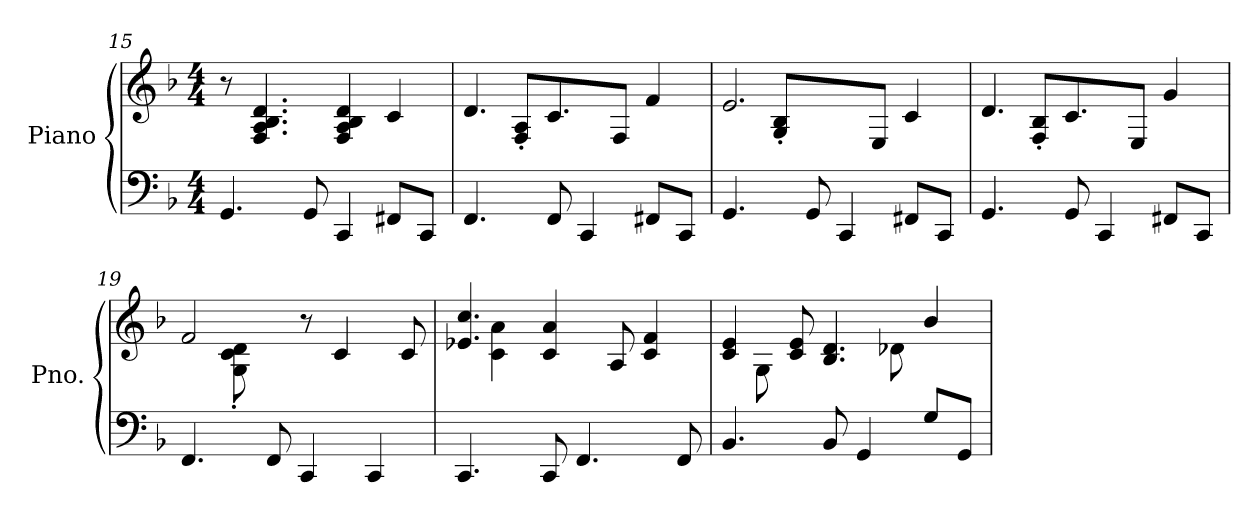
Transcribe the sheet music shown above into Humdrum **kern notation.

**kern	**kern
*part1	*part1
*staff2	*staff1
*I"Piano	*
*I'Pno.	*
*clefF4	*clefG2
*k[b-]	*k[b-]
*M4/4	*M4/4
=15	=15
4.GG/	8r
.	4.F/ 4.A/ 4.B-/ 4.d/
8GG/	.
4CC/	4F/ 4A/ 4B-/ 4d/
8FF#X/L	4c/
8CC/J	.
=16	=16
*	*^
4.FF/	4.d/	4ryy
.	.	8F'/ 8A'/L
8FF/	4.c/	4ryy
4CC/	.	.
.	.	8F/J
8FF#X/L	4f/	4ryy
8CC/J	.	.
=17	=17	=17
4.GG/	2.e/	4ryy
.	.	8G'/ 8B-'/L
8GG/	.	4ryy
4CC/	.	.
.	.	8E/J
8FF#X/L	4c/	4ryy
8CC/J	.	.
=18	=18	=18
4.GG/	4.d/	4ryy
.	.	8F'/ 8B-'/L
8GG/	4.c/	4ryy
4CC/	.	.
.	.	8E/J
8FF#X/L	4g/	4ryy
8CC/J	.	.
!!LO:LB:g=z	!!
=19	=19	=19
4.FF/	2f/	4ryy
.	.	8G\' 8c\' 8d\'
8FF/	.	2ryy
4CC/	8r	.
.	4c/	.
4CC/	.	.
.	8c/	8ryy
=20	=20	=20
4.CC/	4.e-X/ 4.cc/	8ryy
.	.	4c\ 4a\
8CC/	4c/ 4a/	2ryy
4.FF/	.	.
.	8A/	.
.	4c/ 4f/	.
8FF/	.	8ryy
=21	=21	=21
4.BB-/	4c/ 4e/	8ryy
.	.	8G\
.	8c/ 8e/	4.ryy
8BB-/	4.B-/ 4.d/	.
4GG/	.	.
.	.	8d-X\
8G/L	4b-/	4ryy
8GG/J	.	.
*	*v	*v
=	=
*-	*-
